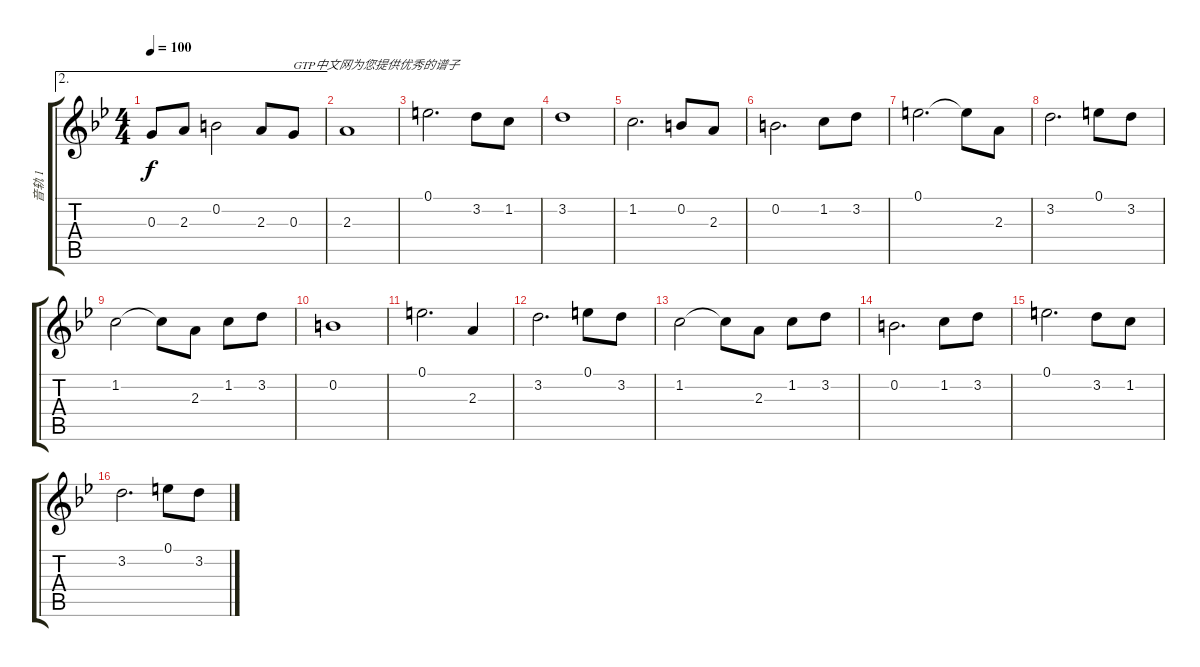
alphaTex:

\track ("音轨 1" "音轨 1") {instrument acousticguitarnylon}
\staff {score tabs}
\tuning (E4 B3 G3 D3 A2 E2) {hide}
\ae 2
\ts (4 4)
\tempo 100
\clef g2
\ks bb
0.3.8{dy f} 2.3.8 0.2.2 2.3.8 0.3.8{txt "GTP中文网为您提供优秀的谱子"} |
2.3.1 |
0.1.2{d} 3.2.8 1.2.8 |
3.2.1 |
1.2.2{d} 0.2.8 2.3.8 |
0.2.2{d} 1.2.8 3.2.8 |
0.1.2{d} 0.1{t}.8 2.3.8 |
3.2.2{d} 0.1.8 3.2.8 |
1.2.2 1.2{t}.8 2.3.8 1.2.8 3.2.8 |
0.2.1 |
0.1.2{d} 2.3.4 |
3.2.2{d} 0.1.8 3.2.8 |
1.2.2 1.2{t}.8 2.3.8 1.2.8 3.2.8 |
0.2.2{d} 1.2.8 3.2.8 |
0.1.2{d} 3.2.8 1.2.8 |
3.2.2{d} 0.1.8 3.2.8
